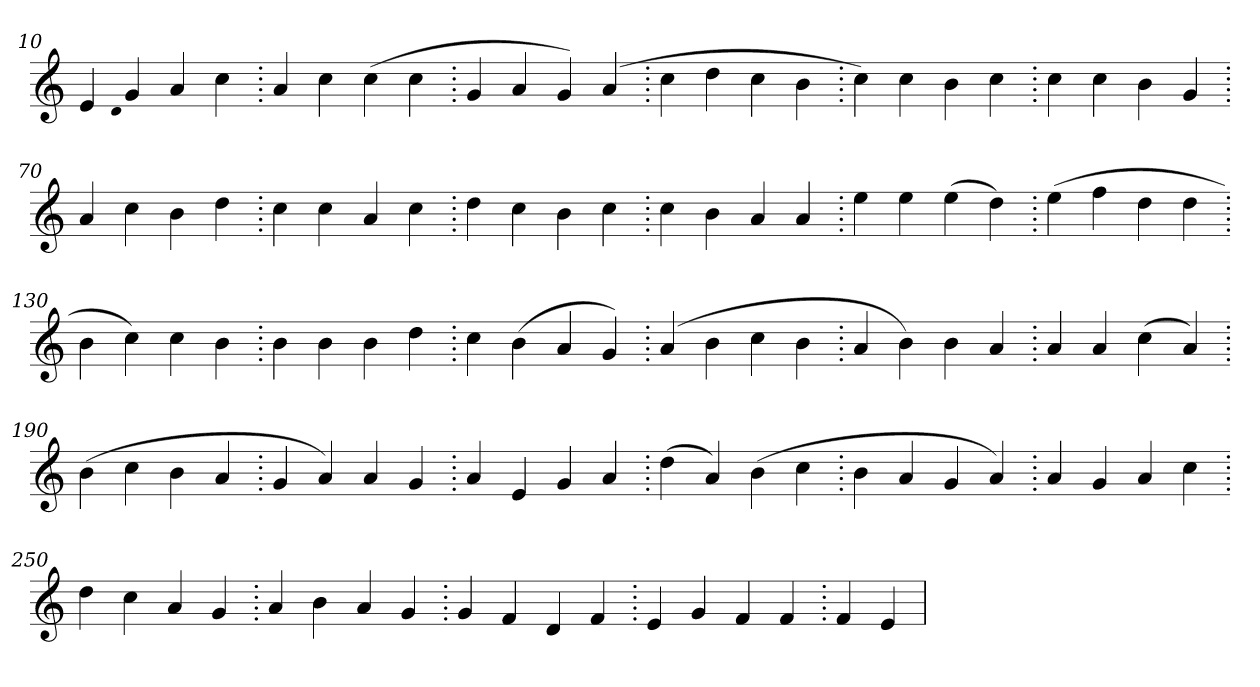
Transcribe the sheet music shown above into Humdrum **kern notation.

**kern
*part1
*staff1
*clefG2
=10.
4e
qqd
4g
4a
4cc
=20.
4a
4cc
(>4cc
4cc
=30.
4g
4a
4g)
(>4a
=40.
4cc
4dd
4cc
4b
=50.
4cc)
4cc
4b
4cc
=60.
4cc
4cc
4b
4g
=70.
4a
4cc
4b
4dd
=80.
4cc
4cc
4a
4cc
=90.
4dd
4cc
4b
4cc
=100.
4cc
4b
4a
4a
=110.
4ee
4ee
(>4ee
4dd)
=120.
(>4ee
4ff
4dd
4dd
=130.
4b
4cc)
4cc
4b
=140.
4b
4b
4b
4dd
=150.
4cc
(>4b
4a
4g)
=160.
(>4a
4b
4cc
4b
=170.
4a
4b)
4b
4a
=180.
4a
4a
(>4cc
4a)
=190.
(>4b
4cc
4b
4a
=200.
4g
4a)
4a
4g
=210.
4a
4e
4g
4a
=220.
(>4dd
4a)
(>4b
4cc
=230.
4b
4a
4g
4a)
=240.
4a
4g
4a
4cc
=250.
4dd
4cc
4a
4g
=260.
4a
4b
4a
4g
=270.
4g
4f
4d
4f
=280.
4e
4g
4f
4f
=290.
4f
4e
=
*-
